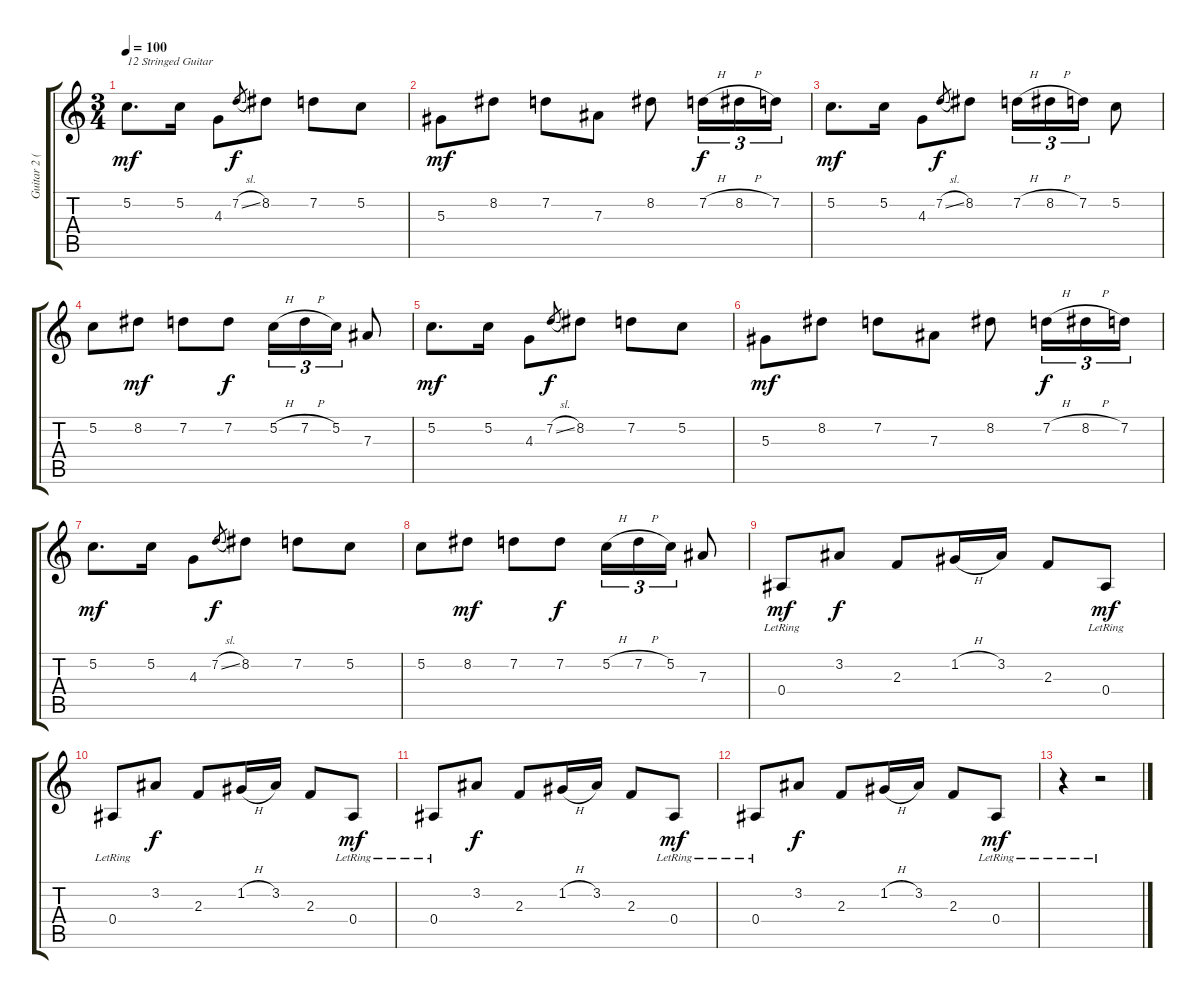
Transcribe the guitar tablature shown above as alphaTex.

\track ("Guitar 2 (Acoustic)" "Guitar 2 (") {instrument acousticguitarsteel}
\staff {score tabs}
\tuning (C4 G3 Eb3 Bb2 F2 C2) {hide}
\ts (3 4)
\tempo 100
\clef g2
\ks c
5.2.8{d txt "12 Stringed Guitar" dy mf instrument acousticguitarsteel} 5.2.16 4.3.8 7.2{sl}.8{gr dy f} 8.2.8 7.2.8 5.2.8 |
5.3.8{dy mf} 8.2.8 7.2.8 7.3.8 8.2.8 7.2{h}.16{tu (3 2) dy f} 8.2{h}.16{tu (3 2)} 7.2.16{tu (3 2)} |
5.2.8{d dy mf} 5.2.16 4.3.8 7.2{sl}.8{gr dy f} 8.2.8 7.2{h}.16{tu (3 2)} 8.2{h}.16{tu (3 2)} 7.2.16{tu (3 2)} 5.2.8 |
5.2.8 8.2.8{dy mf} 7.2.8 7.2.8{dy f} 5.2{h}.16{tu (3 2)} 7.2{h}.16{tu (3 2)} 5.2.16{tu (3 2)} 7.3.8 |
5.2.8{d dy mf} 5.2.16 4.3.8 7.2{sl}.8{gr dy f} 8.2.8 7.2.8 5.2.8 |
5.3.8{dy mf} 8.2.8 7.2.8 7.3.8 8.2.8 7.2{h}.16{tu (3 2) dy f} 8.2{h}.16{tu (3 2)} 7.2.16{tu (3 2)} |
5.2.8{d dy mf} 5.2.16 4.3.8 7.2{sl}.8{gr dy f} 8.2.8 7.2.8 5.2.8 |
5.2.8 8.2.8{dy mf} 7.2.8 7.2.8{dy f} 5.2{h}.16{tu (3 2)} 7.2{h}.16{tu (3 2)} 5.2.16{tu (3 2)} 7.3.8 |
0.4{lr}.8{dy mf} 3.2.8{dy f} 2.3.8 1.2{h}.16 3.2.16 2.3.8 0.4{lr}.8{dy mf} |
0.4{lr}.8 3.2.8{dy f} 2.3.8 1.2{h}.16 3.2.16 2.3.8 0.4{lr}.8{dy mf} |
0.4{lr}.8 3.2.8{dy f} 2.3.8 1.2{h}.16 3.2.16 2.3.8 0.4{lr}.8{dy mf} |
0.4{lr}.8 3.2.8{dy f} 2.3.8 1.2{h}.16 3.2.16 2.3.8 0.4{lr}.8{dy mf} |
r.4 r.2
